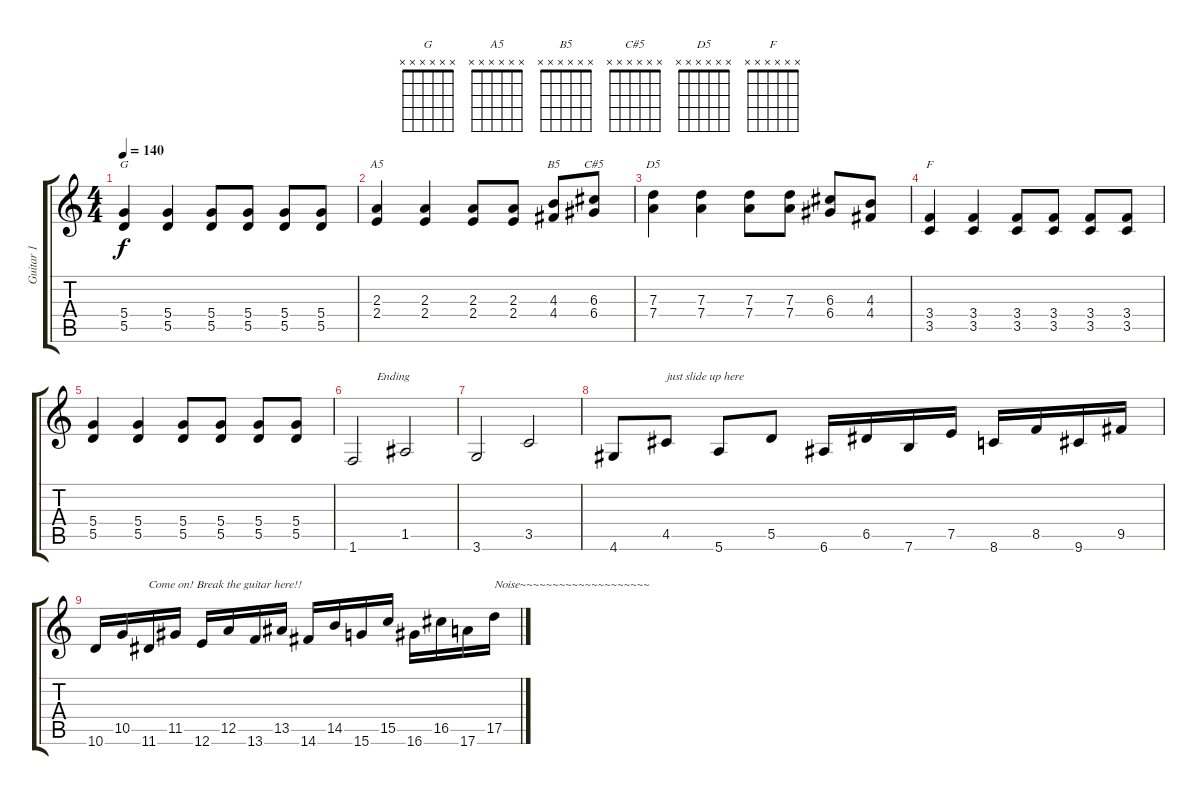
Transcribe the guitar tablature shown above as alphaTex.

\track ("Guitar 1" "Guitar 1") {instrument distortionguitar}
\staff {score tabs}
\tuning (E4 B3 G3 D3 A2 E2) {hide}
\chord ("G" x x x x x x) {firstfret 0}
\chord ("A5" x x x x x x) {firstfret 0}
\chord ("B5" x x x x x x) {firstfret 0}
\chord ("C#5" x x x x x x) {firstfret 0}
\chord ("D5" x x x x x x) {firstfret 0}
\chord ("F" x x x x x x) {firstfret 0}
\ts (4 4)
\tempo 140
\clef g2
\ks c
(5.4 5.5).4{ch "G" dy f} (5.4 5.5).4 (5.4 5.5).8 (5.4 5.5).8 (5.4 5.5).8 (5.4 5.5).8 |
(2.3 2.4).4{ch "A5"} (2.3 2.4).4 (2.3 2.4).8 (2.3 2.4).8 (4.3 4.4).8{ch "B5"} (6.3 6.4).8{ch "C#5"} |
(7.3 7.4).4{ch "D5"} (7.3 7.4).4 (7.3 7.4).8 (7.3 7.4).8 (6.3 6.4).8 (4.3 4.4).8 |
(3.4 3.5).4{ch "F"} (3.4 3.5).4 (3.4 3.5).8 (3.4 3.5).8 (3.4 3.5).8 (3.4 3.5).8 |
(5.4 5.5).4 (5.4 5.5).4 (5.4 5.5).8 (5.4 5.5).8 (5.4 5.5).8 (5.4 5.5).8 |
1.6.2{txt "        Ending"} 1.5.2 |
3.6.2 3.5.2 |
4.6.8 4.5.8{txt "just slide up here"} 5.6.8 5.5.8 6.6.16 6.5.16 7.6.16 7.5.16 8.6.16 8.5.16 9.6.16 9.5.16 |
10.6.16 10.5.16 11.6.16{txt "Come on! Break the guitar here!!"} 11.5.16 12.6.16 12.5.16 13.6.16 13.5.16 14.6.16 14.5.16 15.6.16 15.5.16 16.6.16 16.5.16 17.6.16 17.5.16{txt "Noise~~~~~~~~~~~~~~~~~~~~"}
